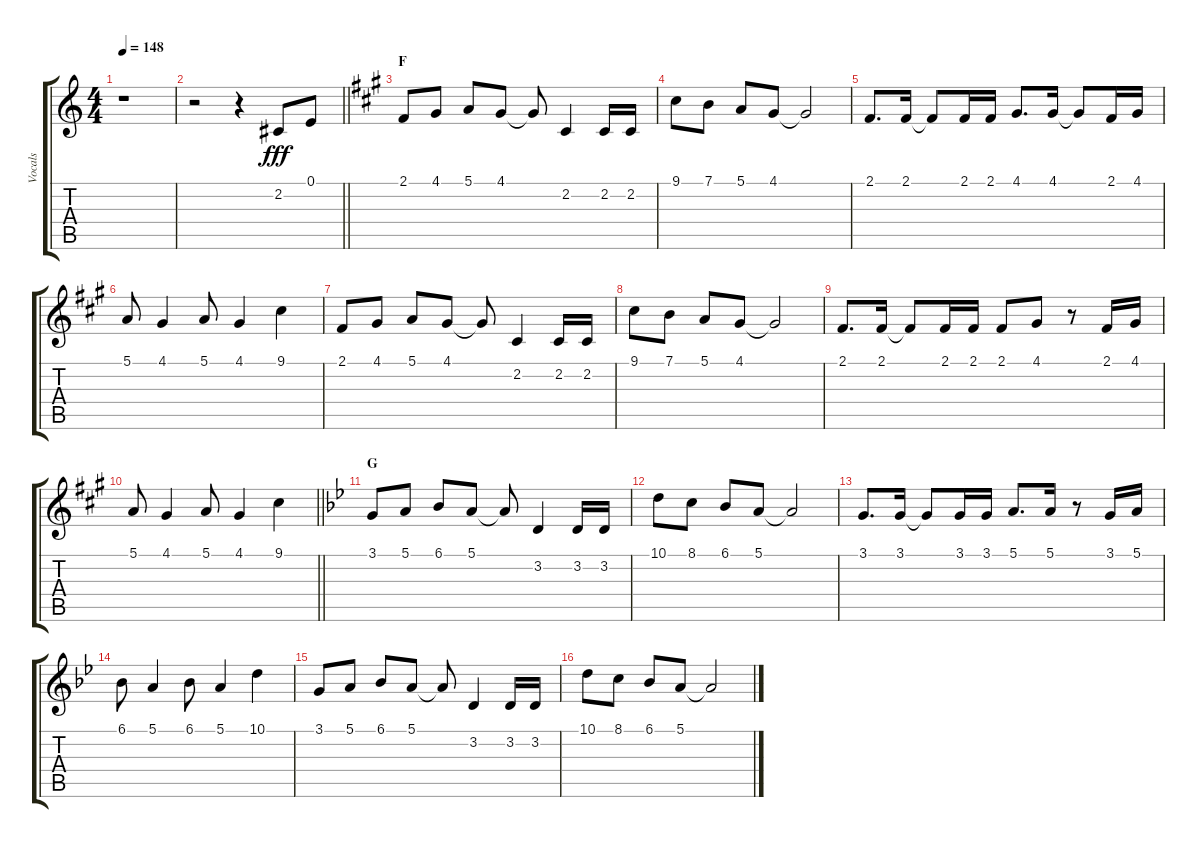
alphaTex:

\track ("Vocals" "Vocals") {instrument voiceoohs}
\staff {score tabs}
\tuning (E4 B3 G3 D3 A2 E2) {hide}
\ts (4 4)
\tempo 148
\clef g2
\ks c
r.1{dy fff} |
\barLineRight lightlight
r.2 r.4 2.2.8 0.1.8 |
\section ("" "F")
\ks a
2.1.8 4.1.8 5.1.8 4.1.8 4.1{t}.8 2.2.4 2.2.16 2.2.16 |
9.1.8 7.1.8 5.1.8 4.1.8 4.1{t}.2 |
2.1.8{d} 2.1.16 2.1{t}.8 2.1.16 2.1.16 4.1.8{d} 4.1.16 4.1{t}.8 2.1.16 4.1.16 |
5.1.8 4.1.4 5.1.8 4.1.4 9.1.4 |
2.1.8 4.1.8 5.1.8 4.1.8 4.1{t}.8 2.2.4 2.2.16 2.2.16 |
9.1.8 7.1.8 5.1.8 4.1.8 4.1{t}.2 |
2.1.8{d} 2.1.16 2.1{t}.8 2.1.16 2.1.16 2.1.8 4.1.8 r.8 2.1.16 4.1.16 |
\barLineRight lightlight
5.1.8 4.1.4 5.1.8 4.1.4 9.1.4 |
\section ("" "G")
\ks bb
3.1.8 5.1.8 6.1.8 5.1.8 5.1{t}.8 3.2.4 3.2.16 3.2.16 |
10.1.8 8.1.8 6.1.8 5.1.8 5.1{t}.2 |
3.1.8{d} 3.1.16 3.1{t}.8 3.1.16 3.1.16 5.1.8{d} 5.1.16 r.8 3.1.16 5.1.16 |
6.1.8 5.1.4 6.1.8 5.1.4 10.1.4 |
3.1.8 5.1.8 6.1.8 5.1.8 5.1{t}.8 3.2.4 3.2.16 3.2.16 |
10.1.8 8.1.8 6.1.8 5.1.8 5.1{t}.2
